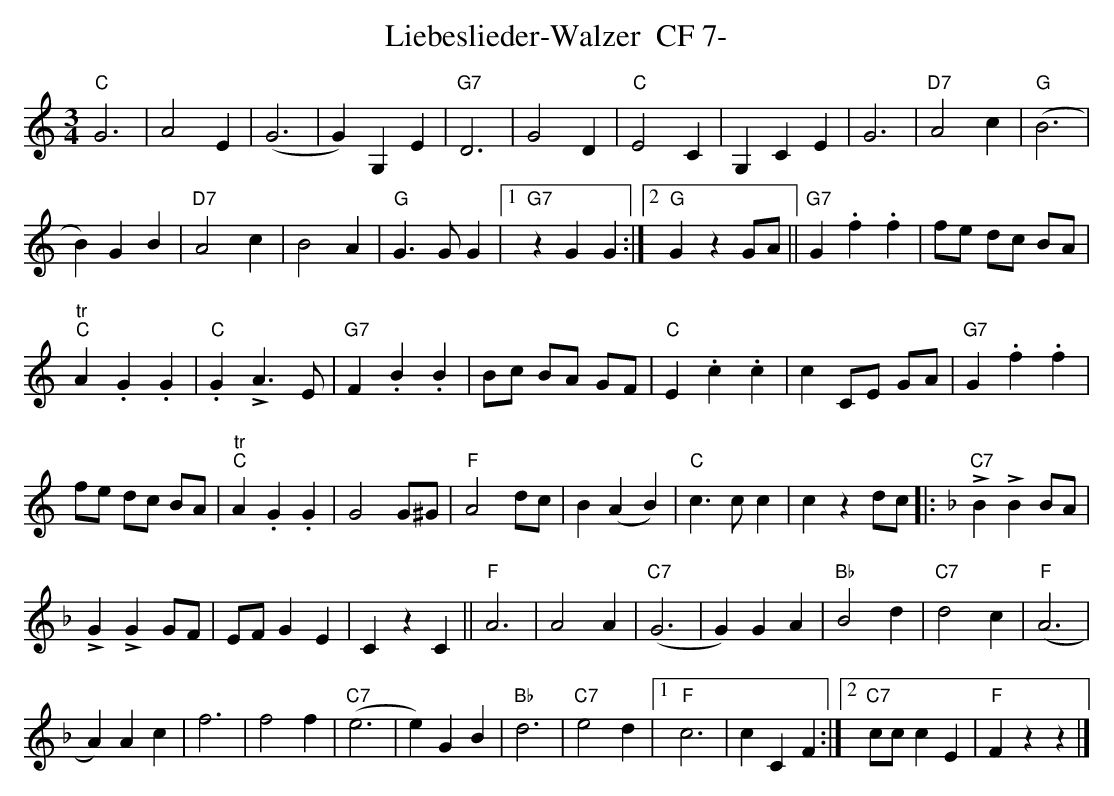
X:1
T:Liebeslieder-Walzer  CF 7-
M:3/4
L:1/4
K:C %%MIDI gchordon
"C"G3 | A2E | (G3 | G)G,E | "G7"D3 | G2D | "C"E2C | G,CE | G3 | "D7"A2c | \
("G"B3 |
B) GB | "D7"A2c | B2A | "G"G>GG |1 "G7"zGG :|2 "G"GzG/2A/2 || "G7"G.f.f | f/2e/2 d/2c/2 B/2A/2 |
"tr""C"A.G.G | \
"C".G!>!A>E | "G7"F.B.B | B/2c/2 B/2A/2 G/2F/2 | "C"E.c.c | c C/2E/2 G/2A/2 | "G7"G.f.f |
f/2e/2 d/2c/2 B/2A/2 | "tr""C"A.G.G | \
G2 G/2^G/2 | "F"A2 d/2c/2 | B(AB) | "C"c>cc | czd/2c/2 |: [K:F] !>!"C7"B!>!B B/2A/2 |
!>!G!>!G G/2F/2 | E/2F/2 GE | \
CzC ||"F"A3 | A2A | ("C7"G3 | G)GA | "Bb"B2d | "C7"d2c | ("F"A3 |
A)Ac | f3 | \
f2f | ("C7"e3 | e)GB | "Bb"d3 | "C7"e2d |1 "F"c3 | cCF :|2 "C7"c/2c/2cE | "F"Fzz |]
